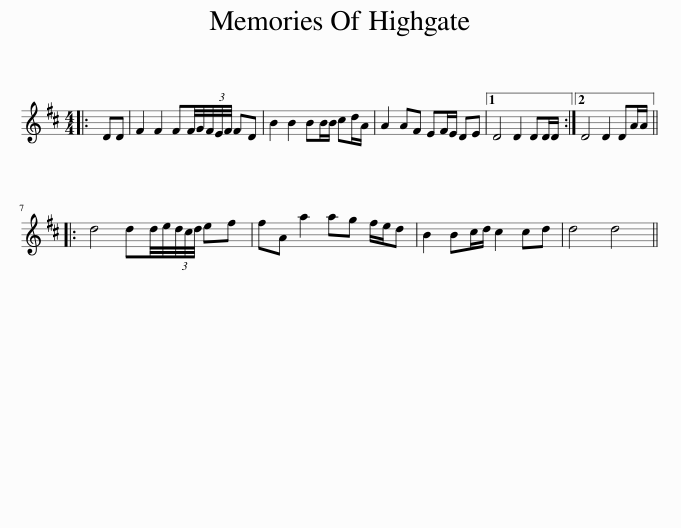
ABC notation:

X:1
L:1/8
M:4/4
I:linebreak $
K:D
V:1 treble
V:1
|: DD | F2 F2 FF/4G/4(3F/4E/4F/4 FD | B2 B2 BB/B/ cd/A/ | A2 AF EF/E/ DE |1 D4 D2 DD/D/ :|2 %5
 D4 D2 DA/A/ |:$ d4 dd/4e/4(3d/4c/4d/4 ef | fA a2 ag f/e/d | B2 Bc/d/ c2 cd | d4 d4 || %10
